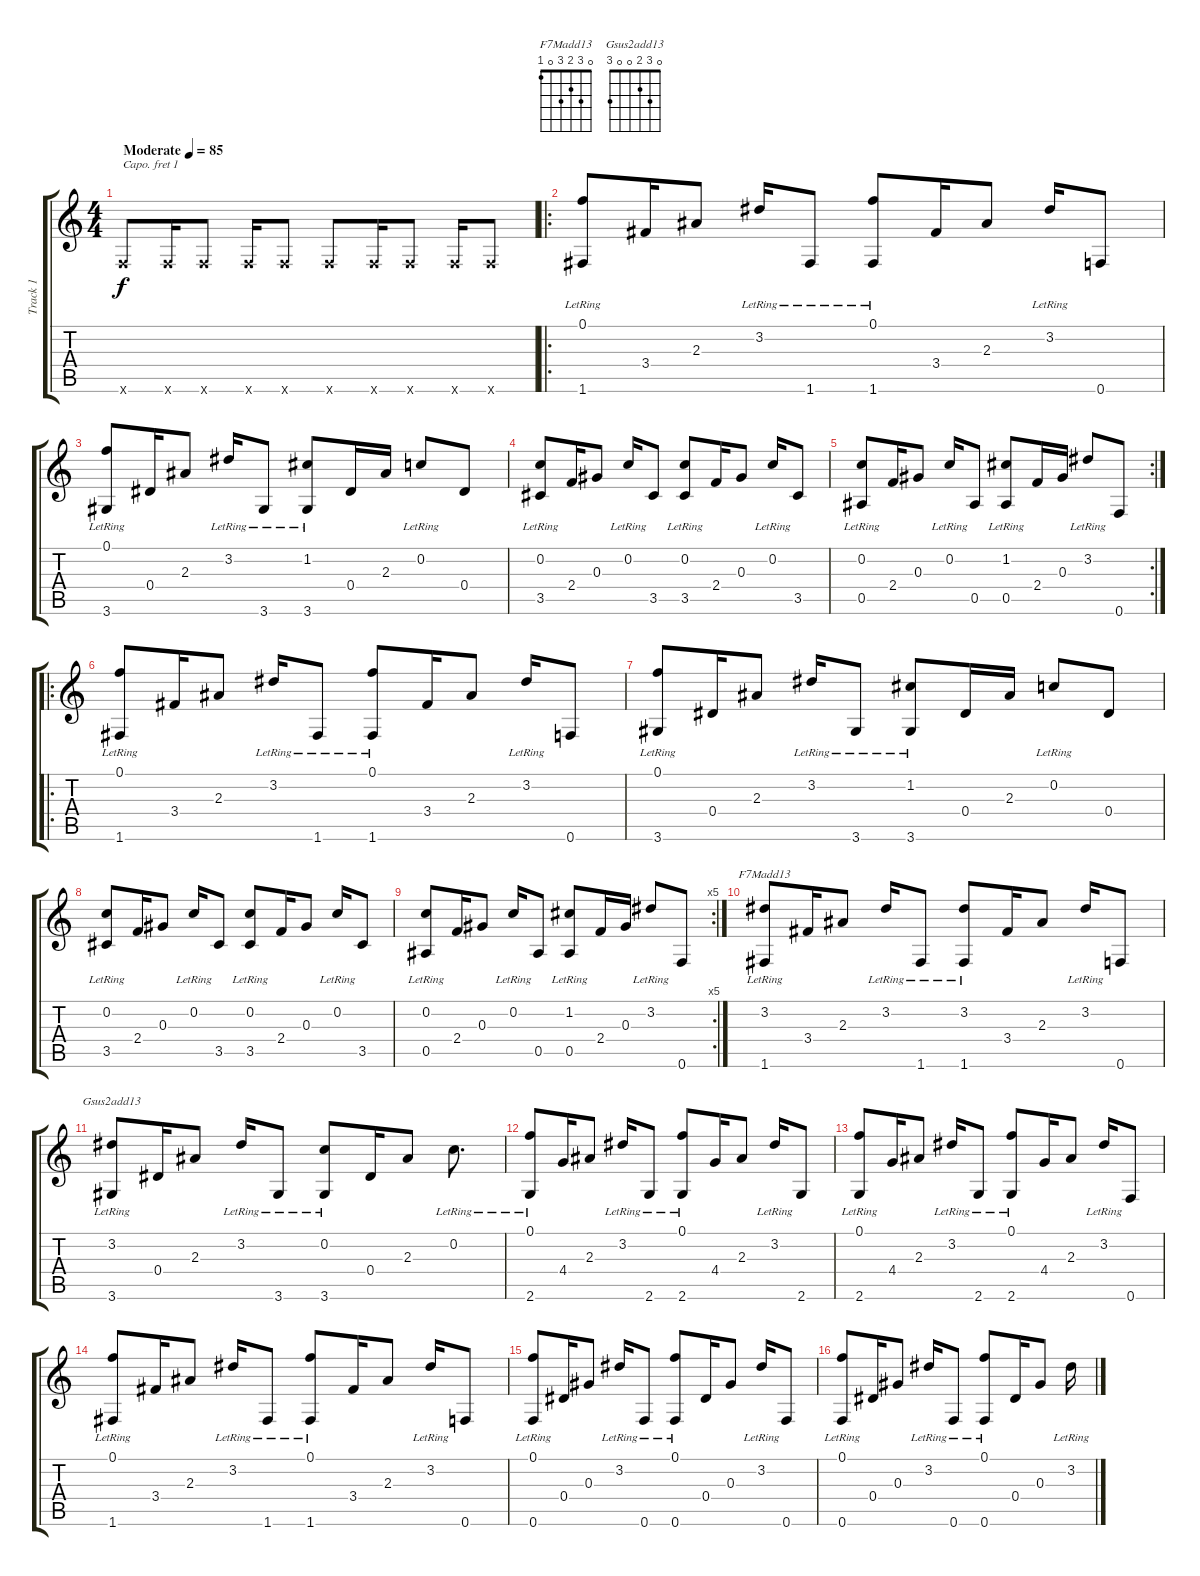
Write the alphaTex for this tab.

\track ("Track 1" "Track 1") {instrument acousticguitarnylon}
\staff {score tabs}
\capo 1
\tuning (E4 B3 G3 D3 A2 E2) {hide}
\chord ("F7Madd13" 0 3 2 3 0 1)
\chord ("Gsus2add13" 0 3 2 0 0 3)
\ts (4 4)
\tempo (85 "Moderate")
\clef g2
\ks c
0.6{x}.8{dy f instrument acousticguitarnylon} 0.6{x}.16 0.6{x}.8 0.6{x}.16 0.6{x}.8 0.6{x}.8 0.6{x}.16 0.6{x}.8 0.6{x}.16 0.6{x}.8 |
\ro
(0.1 1.6{lr}).8 3.4.16 2.3.8 3.2{lr}.16 1.6{lr}.8 (0.1 1.6{lr}).8 3.4.16 2.3.8 3.2{lr}.16 0.6.8 |
(0.1 3.6{lr}).8 0.4.16 2.3.8 3.2{lr}.16 3.6{lr}.8 (1.2 3.6{lr}).8 0.4.16 2.3.16 0.2{lr}.8 0.4.8 |
(0.2{lr} 3.5{lr}).8 2.4.16 0.3.8 0.2{lr}.16 3.5.8 (0.2{lr} 3.5{lr}).8 2.4.16 0.3.8 0.2{lr}.16 3.5.8 |
\rc 2
(0.2{lr} 0.5{lr}).8 2.4.16 0.3.8 0.2{lr}.16 0.5.8 (1.2{lr} 0.5{lr}).8 2.4.16 0.3.16 3.2{lr}.8 0.6.8 |
\ro
(0.1 1.6{lr}).8 3.4.16 2.3.8 3.2{lr}.16 1.6{lr}.8 (0.1 1.6{lr}).8 3.4.16 2.3.8 3.2{lr}.16 0.6.8 |
(0.1 3.6{lr}).8 0.4.16 2.3.8 3.2{lr}.16 3.6{lr}.8 (1.2 3.6{lr}).8 0.4.16 2.3.16 0.2{lr}.8 0.4.8 |
(0.2{lr} 3.5{lr}).8 2.4.16 0.3.8 0.2{lr}.16 3.5.8 (0.2{lr} 3.5{lr}).8 2.4.16 0.3.8 0.2{lr}.16 3.5.8 |
\rc 5
(0.2{lr} 0.5{lr}).8 2.4.16 0.3.8 0.2{lr}.16 0.5.8 (1.2{lr} 0.5{lr}).8 2.4.16 0.3.16 3.2{lr}.8 0.6.8 |
(3.2 1.6{lr}).8{ch "F7Madd13"} 3.4.16 2.3.8 3.2{lr}.16 1.6{lr}.8 (3.2 1.6{lr}).8 3.4.16 2.3.8 3.2{lr}.16 0.6.8 |
(3.2 3.6{lr}).8{ch "Gsus2add13"} 0.4.16 2.3.8 3.2{lr}.16 3.6{lr}.8 (0.2 3.6{lr}).8 0.4.16 2.3.8 0.2{lr}.8{d} |
(0.1 2.6{lr}).8 4.4.16 2.3.8 3.2{lr}.16 2.6{lr}.8 (0.1 2.6{lr}).8 4.4.16 2.3.8 3.2{lr}.16 2.6.8 |
(0.1 2.6{lr}).8 4.4.16 2.3.8 3.2{lr}.16 2.6{lr}.8 (0.1 2.6{lr}).8 4.4.16 2.3.8 3.2{lr}.16 0.6.8 |
(0.1 1.6{lr}).8 3.4.16 2.3.8 3.2{lr}.16 1.6{lr}.8 (0.1 1.6{lr}).8 3.4.16 2.3.8 3.2{lr}.16 0.6.8 |
(0.1 0.6{lr}).8 0.4.16 0.3.8 3.2{lr}.16 0.6{lr}.8 (0.1 0.6{lr}).8 0.4.16 0.3.8 3.2{lr}.16 0.6.8 |
(0.1 0.6{lr}).8 0.4.16 0.3.8 3.2{lr}.16 0.6{lr}.8 (0.1 0.6{lr}).8 0.4.16 0.3.8 3.2{lr}.16
